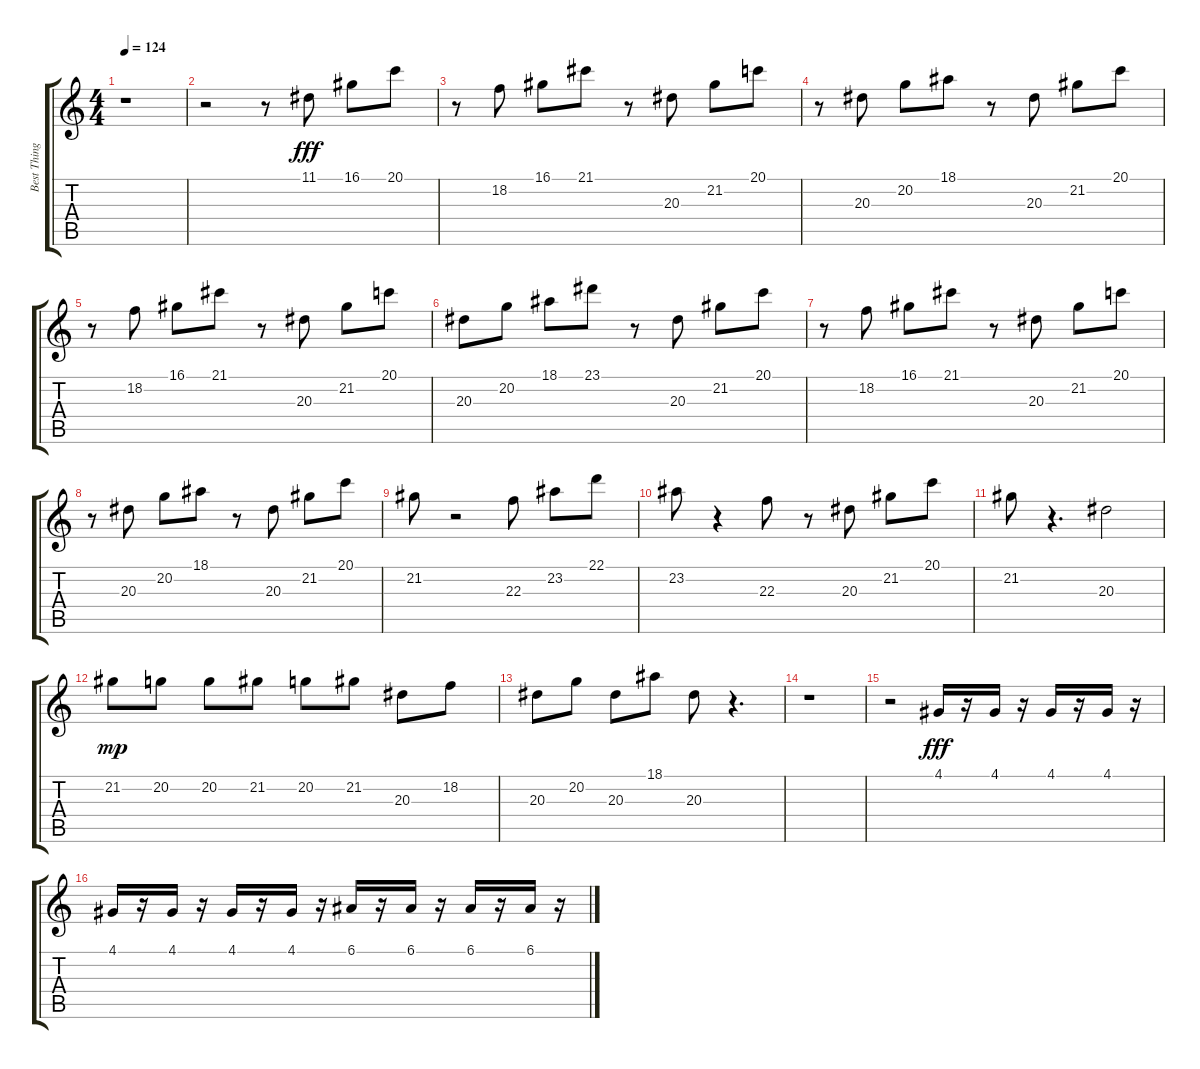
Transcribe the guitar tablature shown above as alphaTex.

\track ("Best Thing\"" "Best Thing") {instrument drawbarorgan}
\staff {score tabs}
\tuning (E4 B3 G3 D3 A2 E2) {hide}
\ts (4 4)
\tempo 124
\clef g2
\ks c
r.1{dy f} |
r.2 r.8 11.1.8{dy fff volume 10 instrument ocarina} 16.1.8 20.1.8 |
r.8 18.2.8 16.1.8 21.1.8 r.8 20.3.8 21.2.8 20.1.8 |
r.8 20.3.8 20.2.8 18.1.8 r.8 20.3.8 21.2.8 20.1.8 |
r.8 18.2.8 16.1.8 21.1.8 r.8 20.3.8 21.2.8 20.1.8 |
20.3.8 20.2.8 18.1.8 23.1.8 r.8 20.3.8{volume 8 instrument ocarina} 21.2.8 20.1.8 |
r.8 18.2.8 16.1.8 21.1.8 r.8 20.3.8 21.2.8 20.1.8 |
r.8 20.3.8 20.2.8 18.1.8 r.8 20.3.8 21.2.8 20.1.8 |
21.2.8 r.2 22.3.8 23.2.8 22.1.8 |
23.2.8 r.4 22.3.8 r.8 20.3.8 21.2.8 20.1.8 |
21.2.8 r.4{d} 20.3.2 |
21.2.8{dy mp} 20.2.8 20.2.8 21.2.8 20.2.8 21.2.8 20.3.8 18.2.8 |
20.3.8 20.2.8 20.3.8 18.1.8 20.3.8 r.4{d} |
r.1 |
r.2 4.1.16{dy fff volume 13 balance 5} r.16 4.1.16 r.16 4.1.16 r.16 4.1.16 r.16 |
4.1.16 r.16 4.1.16 r.16 4.1.16 r.16 4.1.16 r.16 6.1.16 r.16 6.1.16 r.16 6.1.16 r.16 6.1.16 r.16
